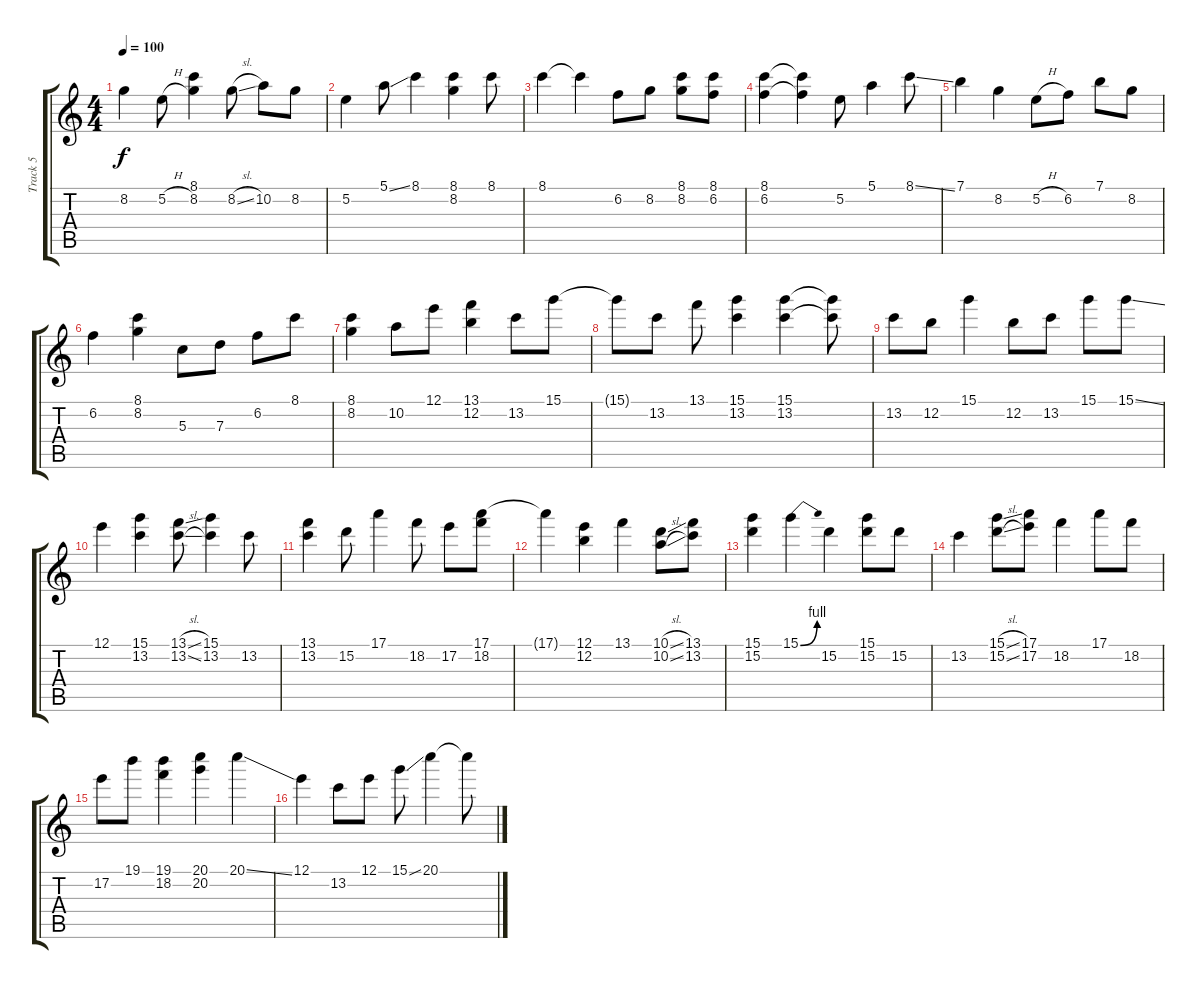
\track ("Track 5" "Track 5") {instrument electricguitarjazz}
\staff {score tabs}
\tuning (E4 B3 G3 D3 A2 E2) {hide}
\ts (4 4)
\tempo 100
\clef g2
\ks c
8.2.4{dy f} 5.2{h}.8 (8.1 8.2).4 8.2{sl}.8 10.2.8 8.2.8 |
5.2.4 5.1{ss}.8 8.1.4 (8.1 8.2).4 8.1.8 |
8.1.4 8.1{t}.4 6.2.8 8.2.8 (8.1 8.2).8 (8.1 6.2).8 |
(8.1 6.2).4 (8.1{t} 6.2{t}).4 5.2.8 5.1.4 8.1{ss}.8 |
7.1.4 8.2.4 5.2{h}.8 6.2.8 7.1.8 8.2.8 |
6.2.4 (8.1 8.2).4 5.3.8 7.3.8 6.2.8 8.1.8 |
(8.1 8.2).4 10.2.8 12.1.8 (13.1 12.2).4 13.2.8 15.1.8 |
15.1{t}.8 13.2.8 13.1.8 (15.1 13.2).4 (15.1 13.2).4 (15.1{t} 13.2{t}).8 |
13.2.8 12.2.8 15.1.4 12.2.8 13.2.8 15.1.8 15.1{ss}.8 |
12.1.4 (15.1 13.2).4 (13.1{sl} 13.2{sl}).8 (15.1 13.2).4 13.2.8 |
(13.1 13.2).4 15.2.8 17.1.4 18.2.8 17.2.8 (17.1 18.2).8 |
17.1{t}.4 (12.1 12.2).4 13.1.4 (10.1{sl} 10.2{sl}).8 (13.1 13.2).8 |
(15.1 15.2).4 15.1{be (bend 0 0 60 4)}.4 15.2.4 (15.1 15.2).8 15.2.8 |
13.2.4 (15.1{sl} 15.2{sl}).8 (17.1 17.2).8 18.2.4 17.1.8 18.2.8 |
17.2.8 19.1.8 (19.1 18.2).4 (20.1 20.2).4 20.1{ss}.4 |
12.1.4 13.2.8 12.1.8 15.1{ss}.8 20.1.4 20.1{t}.8
